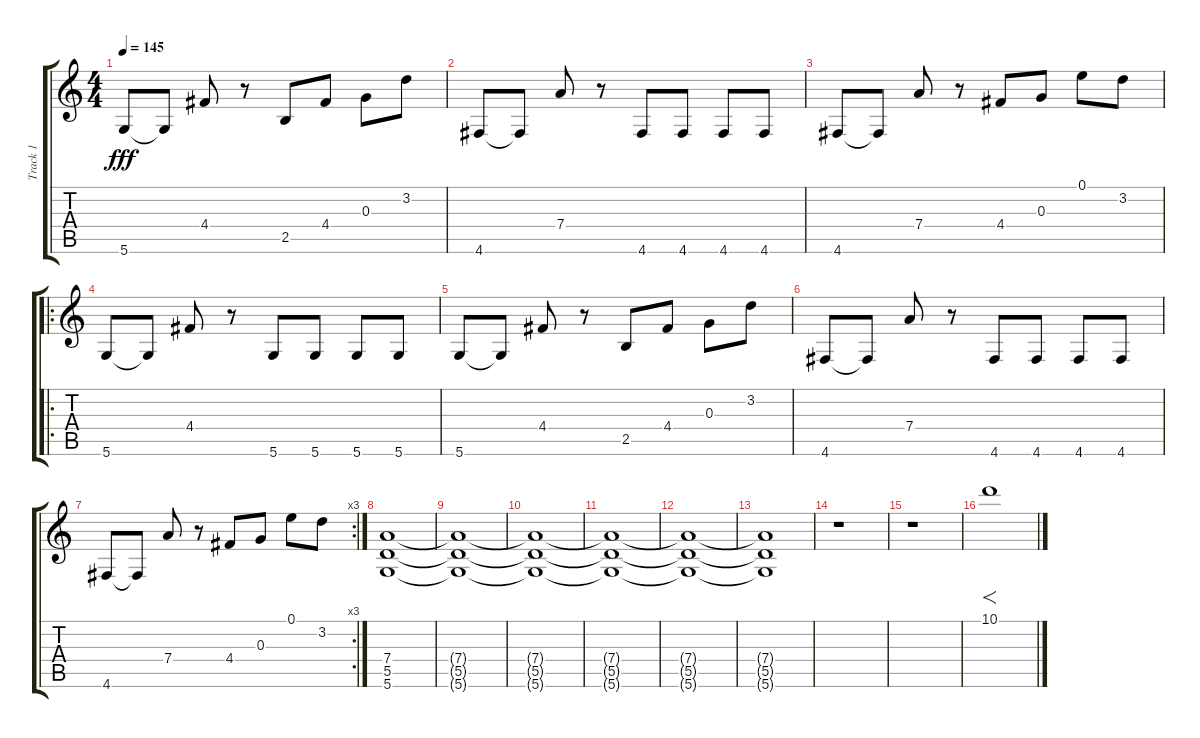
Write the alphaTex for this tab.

\track ("Track 1" "Track 1") {instrument distortionguitar}
\staff {score tabs}
\tuning (E4 B3 G3 D3 A2 D2) {hide}
\ts (4 4)
\tempo 145
\clef g2
\ks c
5.6.8{dy fff} 5.6{t}.8 4.4.8 r.8 2.5.8 4.4.8 0.3.8 3.2.8 |
4.6.8 4.6{t}.8 7.4.8 r.8 4.6.8 4.6.8 4.6.8 4.6.8 |
4.6.8 4.6{t}.8 7.4.8 r.8 4.4.8 0.3.8 0.1.8 3.2.8 |
\ro
5.6.8 5.6{t}.8 4.4.8 r.8 5.6.8 5.6.8 5.6.8 5.6.8 |
5.6.8 5.6{t}.8 4.4.8 r.8 2.5.8 4.4.8 0.3.8 3.2.8 |
4.6.8 4.6{t}.8 7.4.8 r.8 4.6.8 4.6.8 4.6.8 4.6.8 |
\rc 3
4.6.8 4.6{t}.8 7.4.8 r.8 4.4.8 0.3.8 0.1.8 3.2.8 |
(7.4 5.5 5.6).1 |
(7.4{t} 5.5{t} 5.6{t}).1 |
(7.4{t} 5.5{t} 5.6{t}).1 |
(7.4{t} 5.5{t} 5.6{t}).1 |
(7.4{t} 5.5{t} 5.6{t}).1 |
(7.4{t} 5.5{t} 5.6{t}).1 |
r.1 |
r.1 |
10.1.1{f}
